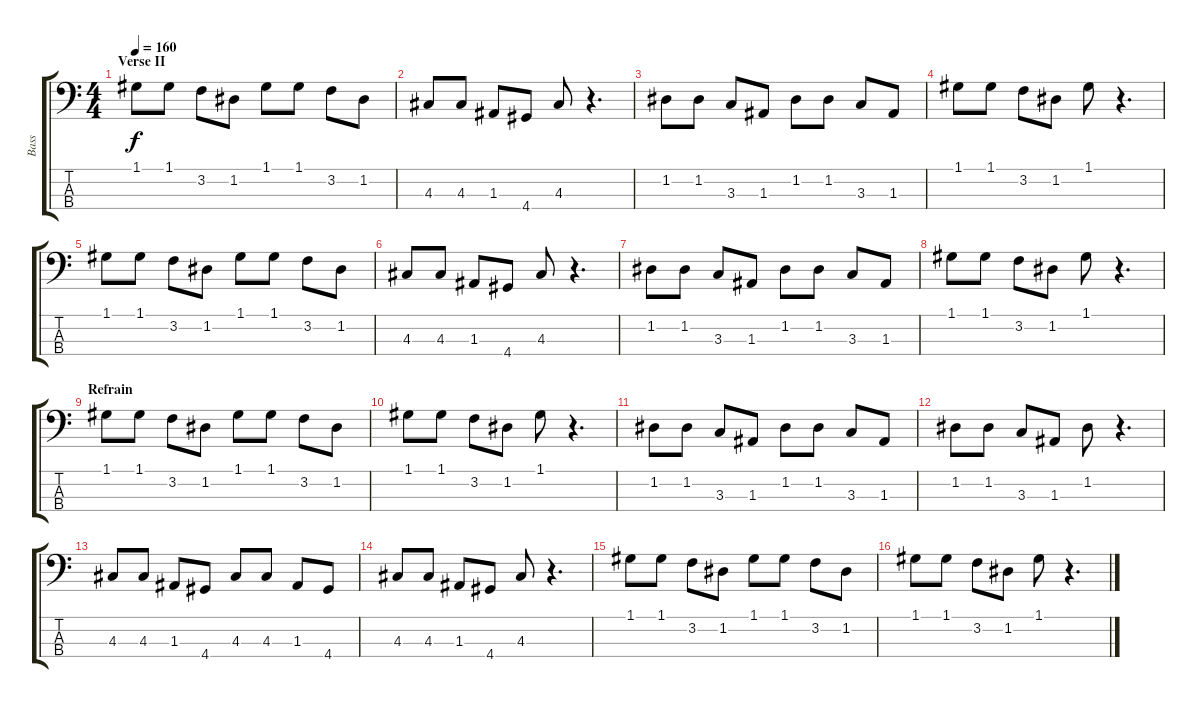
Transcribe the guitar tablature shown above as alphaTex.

\track ("Bass" "Bass") {instrument electricbassfinger}
\staff {score tabs}
\tuning (G2 D2 A1 E1) {hide}
\ts (4 4)
\section ("" "Verse II")
\tempo 160
\clef f4
\ks c
1.1.8{dy f} 1.1.8 3.2.8 1.2.8 1.1.8 1.1.8 3.2.8 1.2.8 |
4.3.8 4.3.8 1.3.8 4.4.8 4.3.8 r.4{d} |
1.2.8 1.2.8 3.3.8 1.3.8 1.2.8 1.2.8 3.3.8 1.3.8 |
1.1.8 1.1.8 3.2.8 1.2.8 1.1.8 r.4{d} |
1.1.8 1.1.8 3.2.8 1.2.8 1.1.8 1.1.8 3.2.8 1.2.8 |
4.3.8 4.3.8 1.3.8 4.4.8 4.3.8 r.4{d} |
1.2.8 1.2.8 3.3.8 1.3.8 1.2.8 1.2.8 3.3.8 1.3.8 |
1.1.8 1.1.8 3.2.8 1.2.8 1.1.8 r.4{d} |
\section ("" "Refrain")
1.1.8 1.1.8 3.2.8 1.2.8 1.1.8 1.1.8 3.2.8 1.2.8 |
1.1.8 1.1.8 3.2.8 1.2.8 1.1.8 r.4{d} |
1.2.8 1.2.8 3.3.8 1.3.8 1.2.8 1.2.8 3.3.8 1.3.8 |
1.2.8 1.2.8 3.3.8 1.3.8 1.2.8 r.4{d} |
4.3.8 4.3.8 1.3.8 4.4.8 4.3.8 4.3.8 1.3.8 4.4.8 |
4.3.8 4.3.8 1.3.8 4.4.8 4.3.8 r.4{d} |
1.1.8 1.1.8 3.2.8 1.2.8 1.1.8 1.1.8 3.2.8 1.2.8 |
1.1.8 1.1.8 3.2.8 1.2.8 1.1.8 r.4{d}
